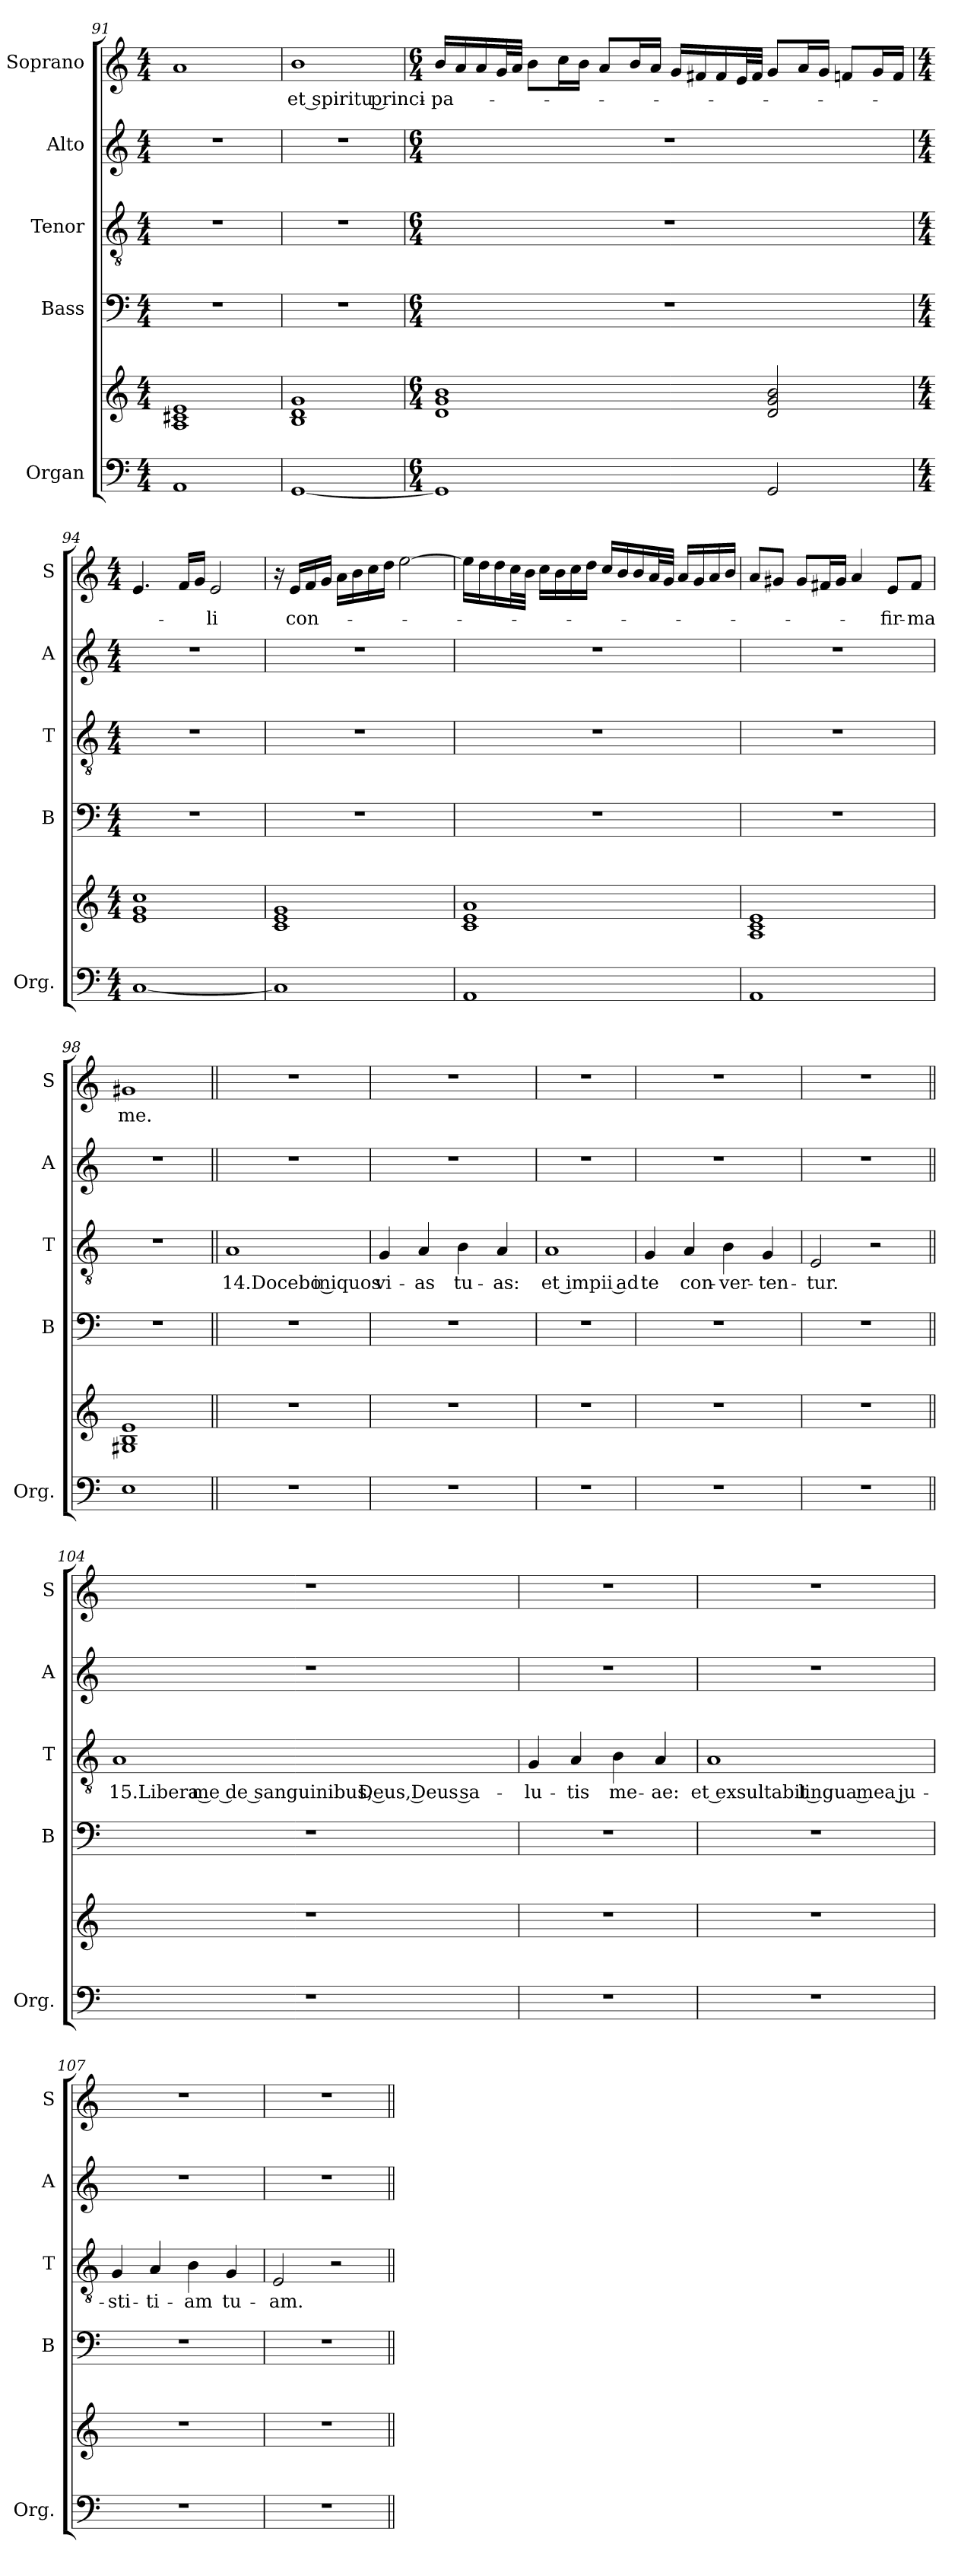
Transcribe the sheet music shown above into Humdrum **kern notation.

**kern	**kern	**kern	**kern	**text	**kern	**kern	**text
*part5	*part5	*part4	*part3	*part3	*part2	*part1	*part1
*staff6	*staff5	*staff4	*staff3	*staff3	*staff2	*staff1	*staff1
*I"Organ	*	*I"Bass	*I"Tenor	*	*I"Alto	*I"Soprano	*
*I'Org.	*	*I'B	*I'T	*	*I'A	*I'S	*
*clefF4	*clefG2	*clefF4	*clefGv2	*	*clefG2	*clefG2	*
*k[]	*k[]	*k[]	*k[]	*	*k[]	*k[]	*
*C:	*C:	*C:	*C:	*	*C:	*C:	*
*M4/4	*M4/4	*M4/4	*M4/4	*	*M4/4	*M4/4	*
=91	=91	=91	=91	=91	=91	=91	=91
1AA	1A! 1c#X! 1e!	1r	1r	.	1r	1a	.
=92	=92	=92	=92	=92	=92	=92	=92
!	!	!	!	!	!	!	!LO:LY:b
[1GG	1B! 1d! 1g!	1r	1r	.	1r	1b	et spiritu princi-
!!LO:LB:g=z
=93	=93	=93	=93	=93	=93	=93	=93
*M6/4	*M6/4	*M6/4	*M6/4	*	*M6/4	*M6/4	*
!	!	!	!	!	!	!	!LO:LY:b
1GG]	1d! 1g! 1b!	1.r	1.r	.	1.r	16b/LL	-pa-
.	.	.	.	.	.	16a/	.
.	.	.	.	.	.	16a/	.
.	.	.	.	.	.	32g/L	.
.	.	.	.	.	.	32a/JJJ	.
.	.	.	.	.	.	8b\L	.
.	.	.	.	.	.	16cc\L	.
.	.	.	.	.	.	16b\JJ	.
.	.	.	.	.	.	8a/L	.
.	.	.	.	.	.	16b/L	.
.	.	.	.	.	.	16a/JJ	.
.	.	.	.	.	.	16g/LL	.
.	.	.	.	.	.	16f#X/	.
.	.	.	.	.	.	16f#/	.
.	.	.	.	.	.	32e/L	.
.	.	.	.	.	.	32f#/JJJ	.
2GG/	2d!/ 2g!/ 2b!/	.	.	.	.	8g/L	.
.	.	.	.	.	.	16a/L	.
.	.	.	.	.	.	16g/JJ	.
.	.	.	.	.	.	8fn/L	.
.	.	.	.	.	.	16g/L	.
.	.	.	.	.	.	16f/JJ	.
=94	=94	=94	=94	=94	=94	=94	=94
*M4/4	*M4/4	*M4/4	*M4/4	*	*M4/4	*M4/4	*
[1C	1e! 1g! 1cc!	1r	1r	.	1r	4.e/	.
.	.	.	.	.	.	16f/LL	.
.	.	.	.	.	.	16g/JJ	.
!	!	!	!	!	!	!	!LO:LY:b
.	.	.	.	.	.	2e/	-li
=95	=95	=95	=95	=95	=95	=95	=95
1C]	1c! 1e! 1g!	1r	1r	.	1r	16r	.
!	!	!	!	!	!	!	!LO:LY:b
.	.	.	.	.	.	16e/LL	con-
.	.	.	.	.	.	16f/	.
.	.	.	.	.	.	16g/JJ	.
.	.	.	.	.	.	16a\LL	.
.	.	.	.	.	.	16b\	.
.	.	.	.	.	.	16cc\	.
.	.	.	.	.	.	16dd\JJ	.
.	.	.	.	.	.	[2ee\	.
!!LO:LB:g=z
=96	=96	=96	=96	=96	=96	=96	=96
1AA	1c! 1e! 1a!	1r	1r	.	1r	16ee\LL]	.
.	.	.	.	.	.	16dd\	.
.	.	.	.	.	.	16dd\	.
.	.	.	.	.	.	32cc\L	.
.	.	.	.	.	.	32b\JJJ	.
.	.	.	.	.	.	16cc\LL	.
.	.	.	.	.	.	16b\	.
.	.	.	.	.	.	16cc\	.
.	.	.	.	.	.	16dd\JJ	.
.	.	.	.	.	.	16cc/LL	.
.	.	.	.	.	.	16b/	.
.	.	.	.	.	.	16b/	.
.	.	.	.	.	.	32a/L	.
.	.	.	.	.	.	32g/JJJ	.
.	.	.	.	.	.	16a/LL	.
.	.	.	.	.	.	16g/	.
.	.	.	.	.	.	16a/	.
.	.	.	.	.	.	16b/JJ	.
=97	=97	=97	=97	=97	=97	=97	=97
1AA	1A! 1c! 1e!	1r	1r	.	1r	8a/L	.
.	.	.	.	.	.	8g#X/J	.
.	.	.	.	.	.	8g#/L	.
.	.	.	.	.	.	16f#X/L	.
.	.	.	.	.	.	16g#/JJ	.
.	.	.	.	.	.	4a/	.
!	!	!	!	!	!	!	!LO:LY:b
.	.	.	.	.	.	8e/L	-fir-
!	!	!	!	!	!	!	!LO:LY:b
.	.	.	.	.	.	8f#/J	-ma
=98	=98	=98	=98	=98	=98	=98	=98
!	!	!	!	!	!	!	!LO:LY:b
1E	1G#X! 1B! 1e!	1r	1r	.	1r	1g#X	me.
!!LO:LB:g=z
=99||	=99||	=99||	=99||	=99||	=99||	=99||	=99||
!	!	!	!	!LO:LY:b	!	!	!
1r	1r	1r	1A	14.Docebo iniquos	1r	1r	.
=100	=100	=100	=100	=100	=100	=100	=100
!	!	!	!	!LO:LY:b	!	!	!
1r	1r	1r	4G/	vi-	1r	1r	.
!	!	!	!	!LO:LY:b	!	!	!
.	.	.	4A/	-as	.	.	.
!	!	!	!	!LO:LY:b	!	!	!
.	.	.	4B\	tu-	.	.	.
!	!	!	!	!LO:LY:b	!	!	!
.	.	.	4A/	-as:	.	.	.
=101	=101	=101	=101	=101	=101	=101	=101
!	!	!	!	!LO:LY:b	!	!	!
1r	1r	1r	1A	et impii ad	1r	1r	.
=102	=102	=102	=102	=102	=102	=102	=102
!	!	!	!	!LO:LY:b	!	!	!
1r	1r	1r	4G/	te	1r	1r	.
!	!	!	!	!LO:LY:b	!	!	!
.	.	.	4A/	con-	.	.	.
!	!	!	!	!LO:LY:b	!	!	!
.	.	.	4B\	-ver-	.	.	.
!	!	!	!	!LO:LY:b	!	!	!
.	.	.	4G/	-ten-	.	.	.
=103	=103	=103	=103	=103	=103	=103	=103
!	!	!	!	!LO:LY:b	!	!	!
1r	1r	1r	2E/	-tur.	1r	1r	.
.	.	.	2r	.	.	.	.
!!LO:LB:g=z
=104||	=104||	=104||	=104||	=104||	=104||	=104||	=104||
!	!	!	!	!LO:LY:b	!	!	!
1r	1r	1r	1A	15.Libera me de sanguinibus, Deus, Deus sa-	1r	1r	.
=105	=105	=105	=105	=105	=105	=105	=105
!	!	!	!	!LO:LY:b	!	!	!
1r	1r	1r	4G/	-lu-	1r	1r	.
!	!	!	!	!LO:LY:b	!	!	!
.	.	.	4A/	-tis	.	.	.
!	!	!	!	!LO:LY:b	!	!	!
.	.	.	4B\	me-	.	.	.
!	!	!	!	!LO:LY:b	!	!	!
.	.	.	4A/	-ae:	.	.	.
=106	=106	=106	=106	=106	=106	=106	=106
!	!	!	!	!LO:LY:b	!	!	!
1r	1r	1r	1A	et exsultabit lingua mea ju-	1r	1r	.
=107	=107	=107	=107	=107	=107	=107	=107
!	!	!	!	!LO:LY:b	!	!	!
1r	1r	1r	4G/	-sti-	1r	1r	.
!	!	!	!	!LO:LY:b	!	!	!
.	.	.	4A/	-ti-	.	.	.
!	!	!	!	!LO:LY:b	!	!	!
.	.	.	4B\	-am	.	.	.
!	!	!	!	!LO:LY:b	!	!	!
.	.	.	4G/	tu-	.	.	.
=108	=108	=108	=108	=108	=108	=108	=108
!	!	!	!	!LO:LY:b	!	!	!
1r	1r	1r	2E/	-am.	1r	1r	.
.	.	.	2r	.	.	.	.
=||	=||	=||	=||	=||	=||	=||	=||
*-	*-	*-	*-	*-	*-	*-	*-
